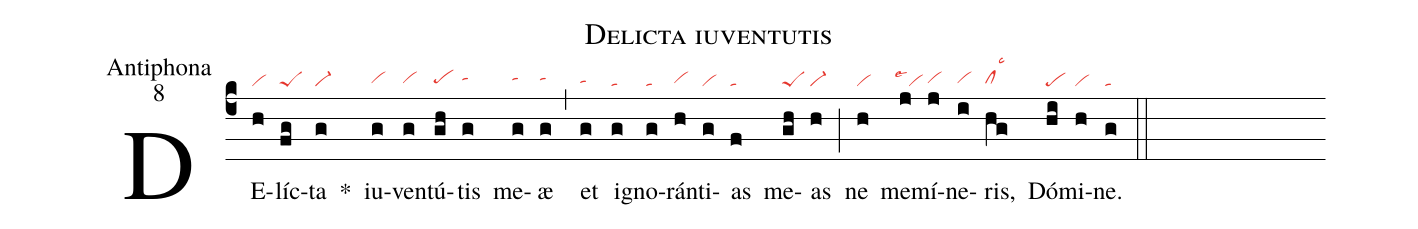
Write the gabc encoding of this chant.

name: Delicta iuventutis;
office-part: Antiphona;
mode: 8;
nabc-lines: 1;
%%
(c4)
DE(h|vi)líc(fg|peS)ta(g|vi-) *()
iu(g|vihg)ven(g|vihg)tú(gh|pehg)tis(g|tahh) me(g|tahh)æ(g|tahh) (,)
et(g|tahg) i(g|ta)gno(g|ta)rán(h|vihg)ti(g|vi)as(f|ta) me(gh|peS)as(h|vi-) (;)
ne(h|vi) me(j|`vilse1)mí(j|vihg)ne(i|vihg)ris,(hg|clhglsc3) Dó(hi|pe)mi(h|vi)ne.(g|ta) (::)
